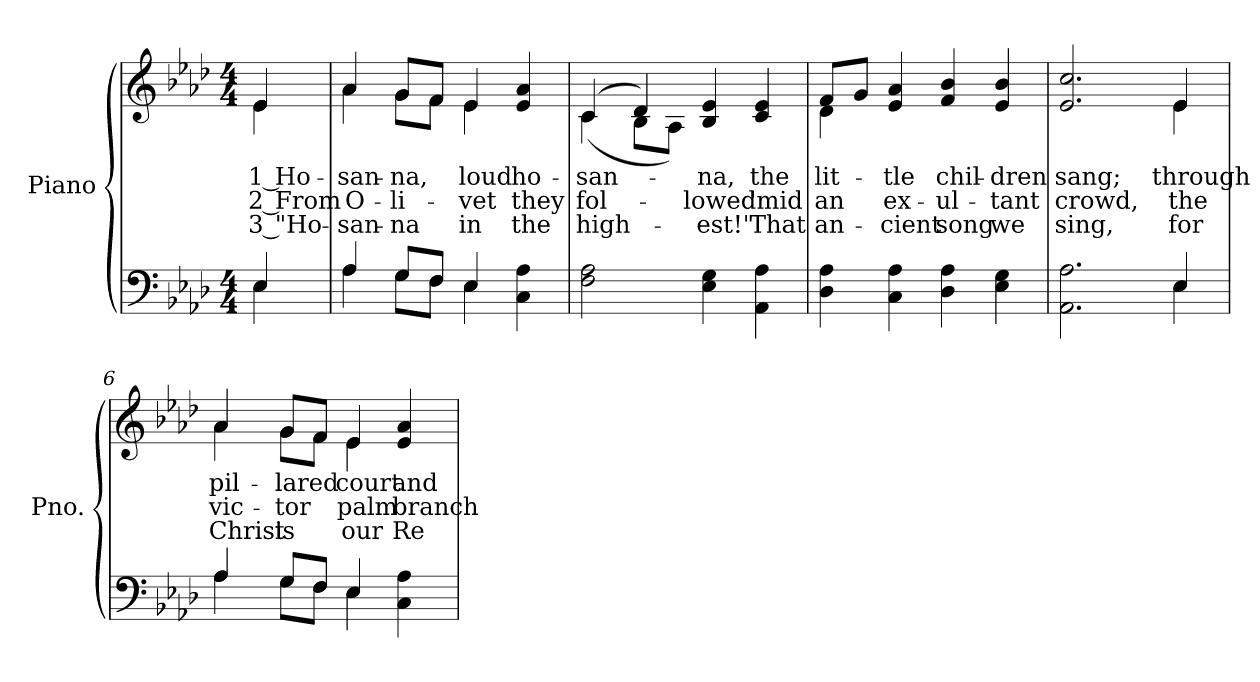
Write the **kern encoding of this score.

**kern	**kern	**text	**text	**text
*part2	*part1	*part1	*part1	*part1
*staff2	*staff1	*staff1	*staff1	*staff1
*I"Piano	*I"Piano	*	*	*
*I'Pno.	*I'Pno.	*	*	*
!!LO:PB:g=z
*clefF4	*clefG2	*	*	*
*k[b-e-a-d-]	*k[b-e-a-d-]	*	*	*
*A-:	*A-:	*	*	*
*M4/4	*M4/4	*	*	*
=	=	=	=	=
*^	*	*	*	*
!	!	!	!LO:LY:b:color=#000000	!LO:LY:b:color=#000000	!LO:LY:b:color=#000000
*	*	*^	*	*	*
4E-i/	4E-i\	4e-i/	4e-i\	1 Ho-	2 From	3 "Ho-
=1	=1	=1	=1	=1	=1	=1
!	!	!	!	!LO:LY:b:color=#000000	!LO:LY:b:color=#000000	!LO:LY:b:color=#000000
4A-i/	4A-i\	4a-i/	4a-i\	-san-	O-	-san-
!	!	!	!	!LO:LY:b:color=#000000	!LO:LY:b:color=#000000	!LO:LY:b:color=#000000
8Gi/L	8Gi\L	8gi/L	8gi\L	-na,	-li-	-na
8Fi/J	8Fi\J	8fi/J	8fi\J	.	.	.
!	!	!	!	!LO:LY:b:color=#000000	!LO:LY:b:color=#000000	!LO:LY:b:color=#000000
4E-i/	4E-i\	4e-i/	4e-i\	loud	-vet	in
!	!	!	!	!LO:LY:b:color=#000000	!LO:LY:b:color=#000000	!LO:LY:b:color=#000000
4Ci\ 4A-i	4ryy	4e-i/ 4a-i	4ryy	ho-	they	the
*v	*v	*	*	*	*	*
=2	=2	=2	=2	=2	=2
*^	*	*	*	*	*
!	!	!	!	!LO:LY:b:color=#000000	!LO:LY:b:color=#000000	!LO:LY:b:color=#000000
*v	*v	*	*	*	*	*
2Fi\ 2A-i	(4ci/	(4ci\	-san-	fol-	high-
.	4d-i/)	8B-i\L	.	.	.
.	.	8A-i\J)	.	.	.
!	!	!	!LO:LY:b:color=#000000	!LO:LY:b:color=#000000	!LO:LY:b:color=#000000
4E-i\ 4Gi	4B-i/ 4e-i	2ryy	-na,	-lowed	-est!"
!	!	!	!LO:LY:b:color=#000000	!LO:LY:b:color=#000000	!LO:LY:b:color=#000000
4AA-i\ 4A-i	4ci/ 4e-i	.	the	'mid	That
=3	=3	=3	=3	=3	=3
!	!	!	!LO:LY:b:color=#000000	!LO:LY:b:color=#000000	!LO:LY:b:color=#000000
4D-i\ 4A-i	8fi/L	4d-i\	lit-	an	an-
.	8gi/J	.	.	.	.
!	!	!	!LO:LY:b:color=#000000	!LO:LY:b:color=#000000	!LO:LY:b:color=#000000
4Ci\ 4A-i	4e-i/ 4a-i	2.ryy	-tle	ex-	-cient
!	!	!	!LO:LY:b:color=#000000	!LO:LY:b:color=#000000	!LO:LY:b:color=#000000
4D-i\ 4A-i	4fi/ 4b-i	.	chil-	-ul-	song
!	!	!	!LO:LY:b:color=#000000	!LO:LY:b:color=#000000	!LO:LY:b:color=#000000
4E-i\ 4Gi	4e-i/ 4b-i	.	-dren	-tant	we
*	*v	*v	*	*	*
=4	=4	=4	=4	=4
!	!	!LO:LY:b:color=#000000	!LO:LY:b:color=#000000	!LO:LY:b:color=#000000
2.AA-i\ 2.A-i	2.e-i/ 2.cci	sang;	crowd,	sing,
!!LO:LB:g=z
=5-	=5-	=5-	=5-	=5-
*^	*	*	*	*
!	!	!	!LO:LY:b:color=#000000	!LO:LY:b:color=#000000	!LO:LY:b:color=#000000
*	*	*^	*	*	*
4E-i/	4E-i\	4e-i/	4e-i\	through	the	for
=6	=6	=6	=6	=6	=6	=6
!	!	!	!	!LO:LY:b:color=#000000	!LO:LY:b:color=#000000	!LO:LY:b:color=#000000
4A-i/	4A-i\	4a-i/	4a-i\	pil-	vic-	Christ
!	!	!	!	!LO:LY:b:color=#000000	!LO:LY:b:color=#000000	!LO:LY:b:color=#000000
8Gi/L	8Gi\L	8gi/L	8gi\L	-lared	-tor	is
8Fi/J	8Fi\J	8fi/J	8fi\J	.	.	.
!	!	!	!	!LO:LY:b:color=#000000	!LO:LY:b:color=#000000	!LO:LY:b:color=#000000
4E-i/	4E-i\	4e-i/	4e-i\	court	palm	our
!	!	!	!	!LO:LY:b:color=#000000	!LO:LY:b:color=#000000	!LO:LY:b:color=#000000
4Ci\ 4A-i	4ryy	4e-i/ 4a-i	4ryy	and	branch	Re-
*v	*v	*	*	*	*	*
*	*v	*v	*	*	*
=	=	=	=	=
*-	*-	*-	*-	*-
